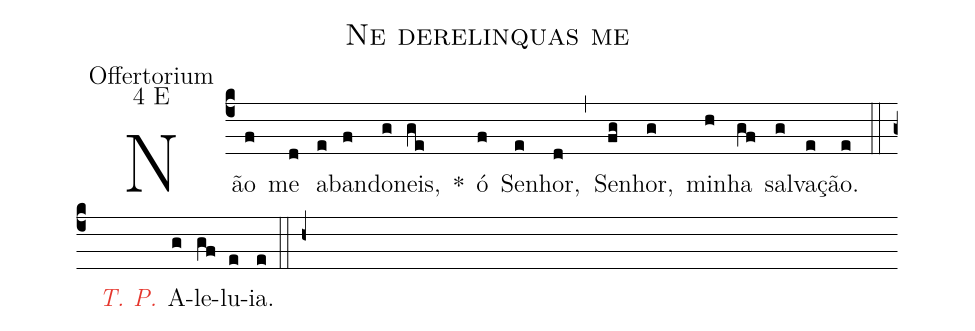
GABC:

name: Ne derelinquas me;
office-part: Offertorium;
mode: 4;
mode-differentia: E;
%%
(c4)

Não(f) me(d) a(e)ban(f)do(g)neis,(ge) *() ó(f) Se(e)nhor,(d) (,) Se(fg)nhor,(g) mi(h)nha(gf) sal(g)va(e)ção.(e)

(::)

<nlba><c><i>T. P.</i></c>() A</nlba>(g)le(gf)lu(e)ia.(e)

(::)

(h+)
